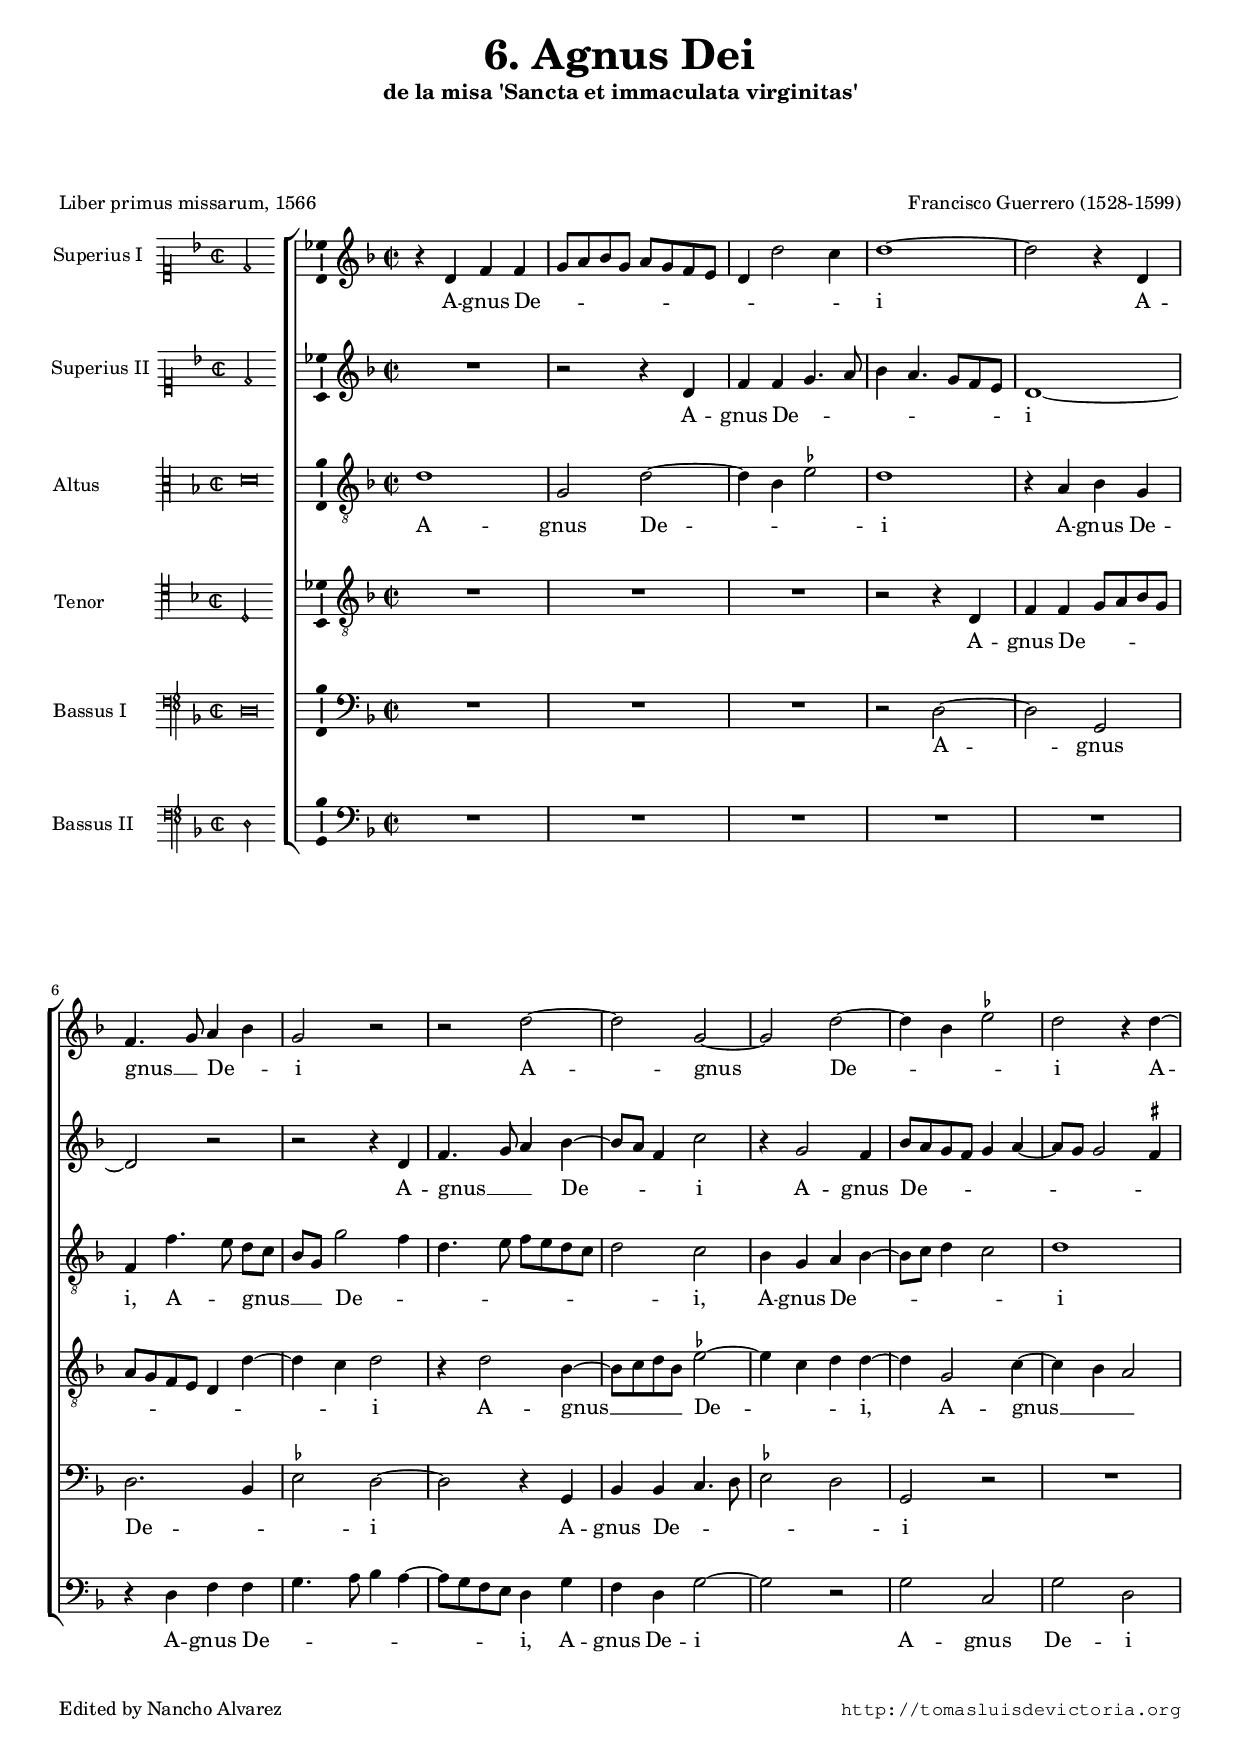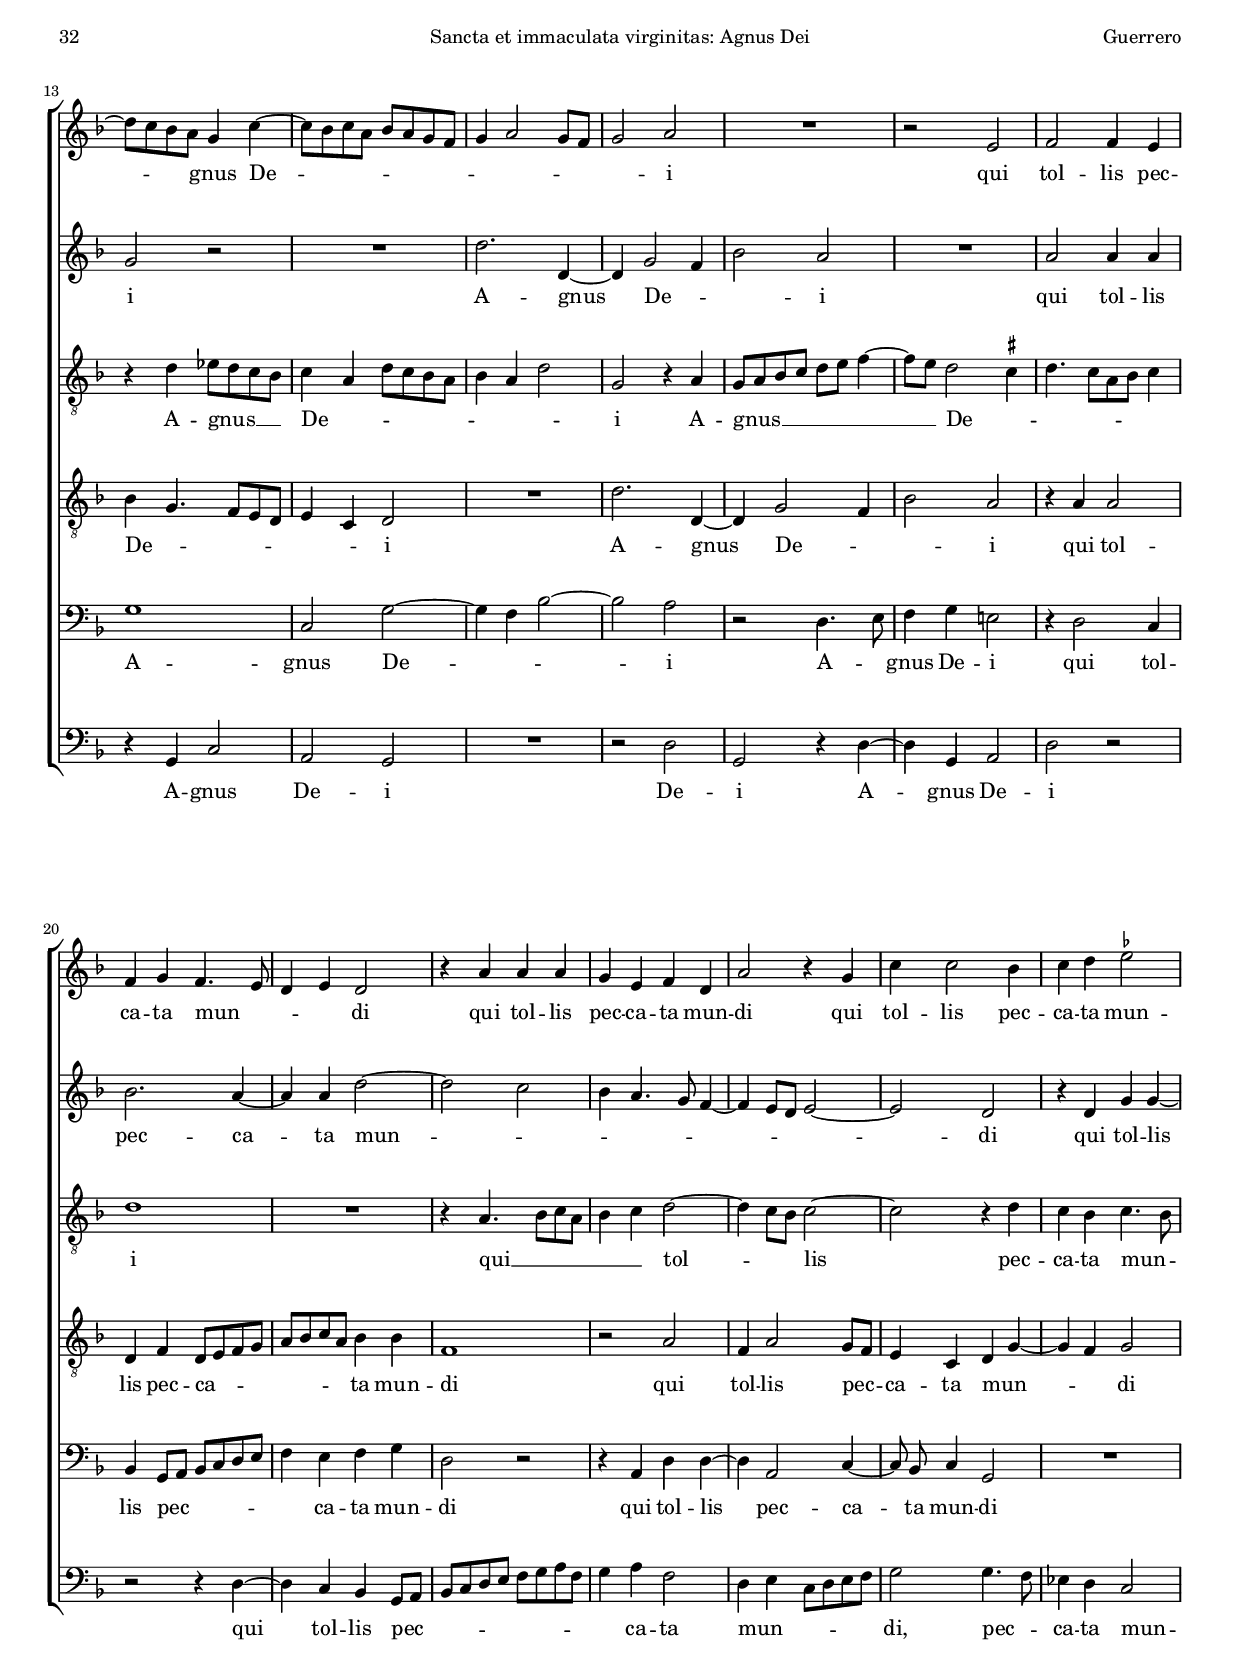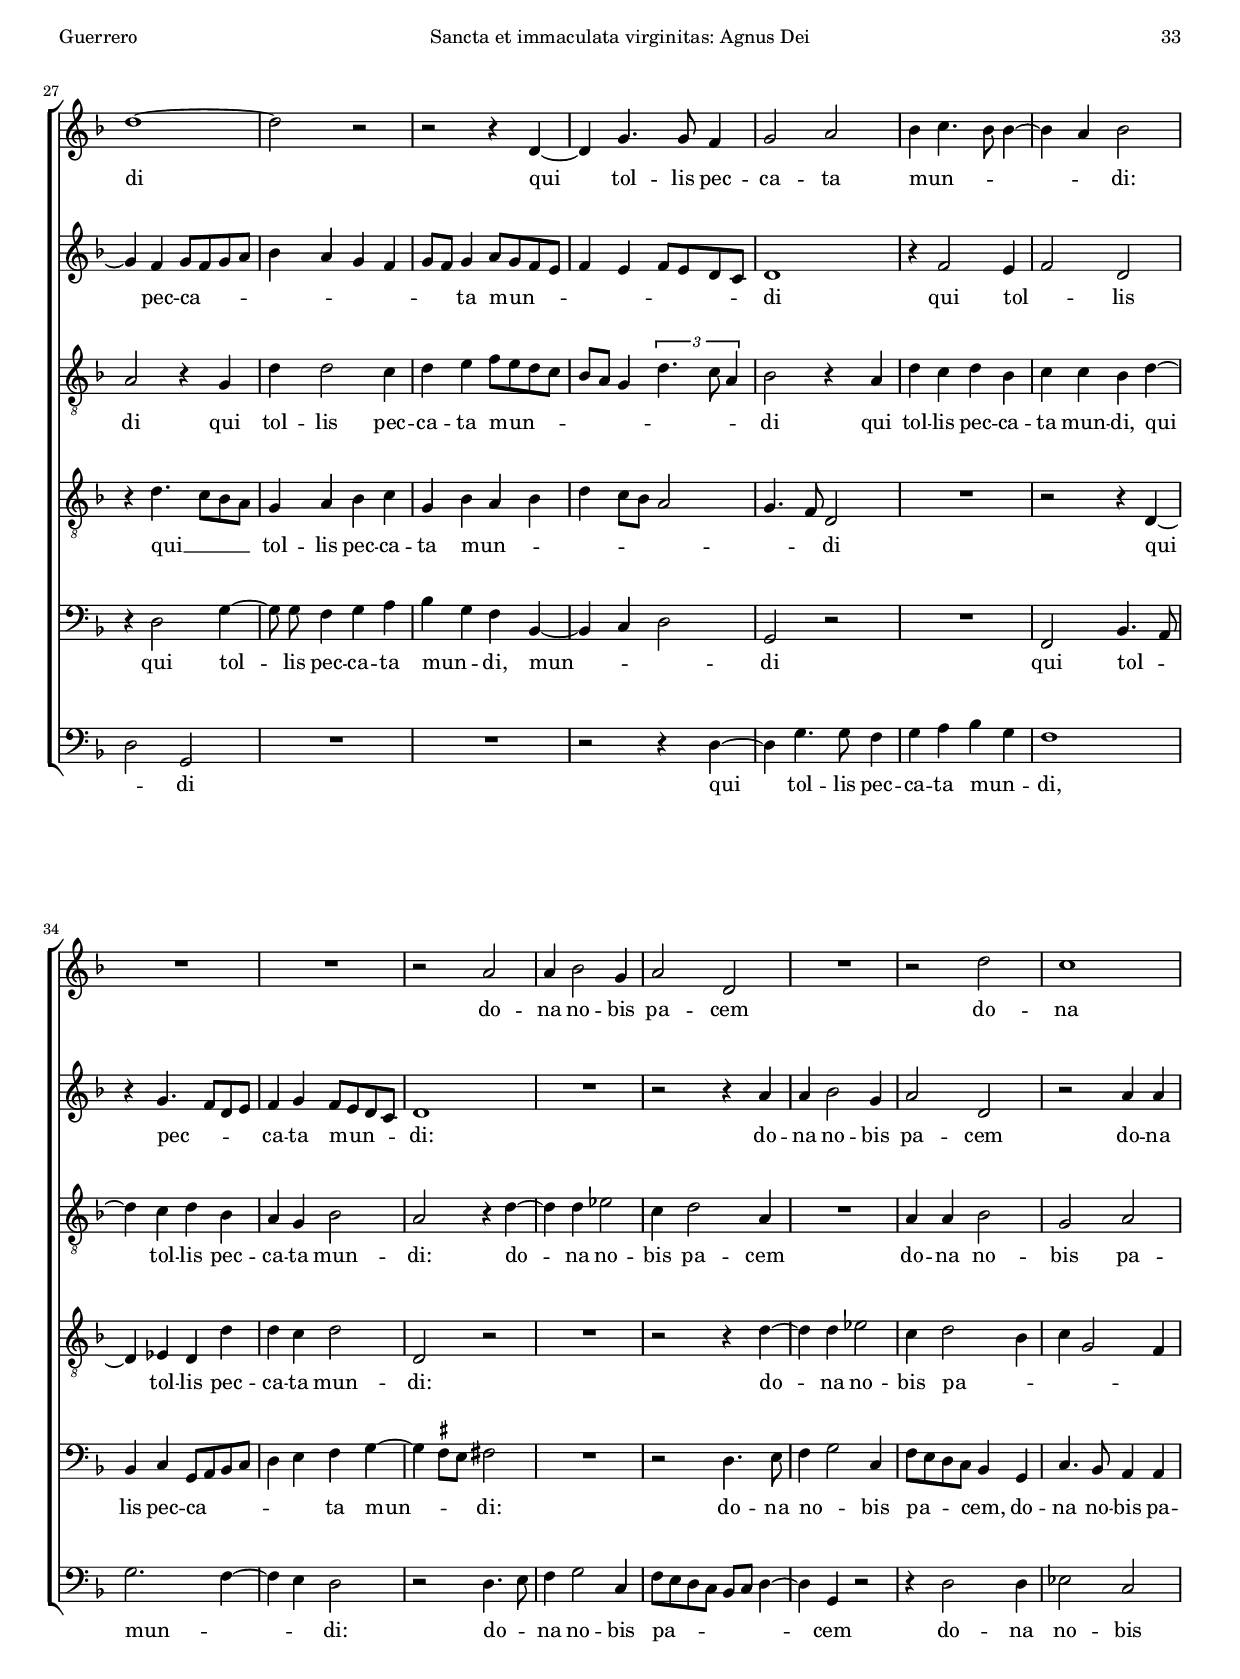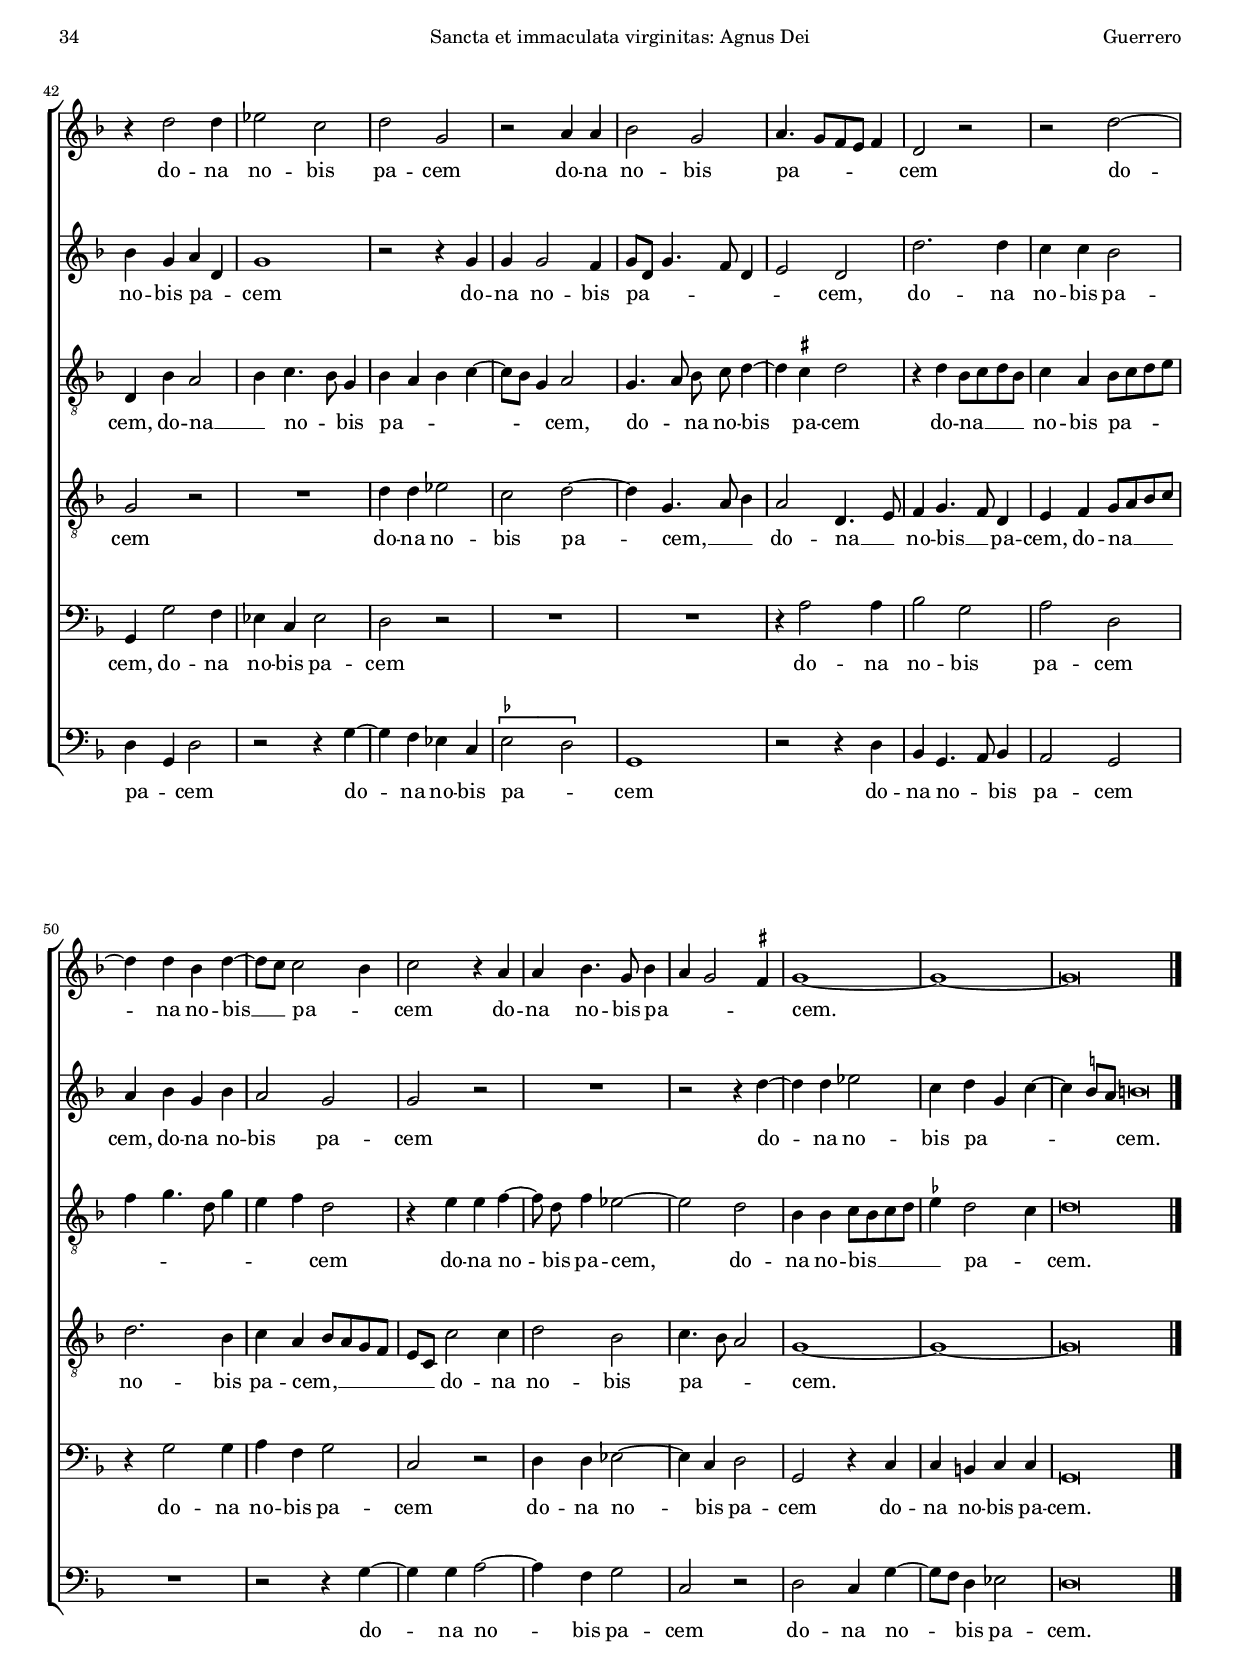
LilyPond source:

\version "2.18.0"

#(set-default-paper-size "a4")
#(set-global-staff-size 16.4)
#(ly:set-option 'point-and-click #f)
%mobile -s13.0 -i3.2

italicas=\override LyricText.font-shape = #'italic
rectas=\override LyricText.font-shape = #'upright
ss=\once \set suggestAccidentals = ##t
incipitwidth = 20

htitle="Sancta et immaculata virginitas: Agnus Dei"
hcomposer="Guerrero"

\header {
	title=\markup{\fontsize #3 "6. Agnus Dei" }
	subtitle="de la misa 'Sancta et immaculata virginitas'"
	subsubtitle=\markup{\null \vspace #3 }
	composer="Francisco Guerrero (1528-1599)"
        pdfauthor=\composer
	%opus="(-)"
	poet="Liber primus missarum, 1566"
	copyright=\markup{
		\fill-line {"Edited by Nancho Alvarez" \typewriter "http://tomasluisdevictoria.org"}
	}
%	tagline=""
}

global={\key f \major \time 2/2 \skip 1*57 \bar "|." }


cantus=\relative c'{
	r4 d f f
	g8 a bes g a g f e
	d4 d'2 c4
	d1 ~
	d2 r4 d,
	f4. g8 a4 bes 
	g2 r
	r d' ~
	d g, ~
	g d' ~
	d4 bes \ss ees2
	d r4 d ~
	d8 c bes a g4 c ~
	c8 bes c a bes a g f
	g4 a2 g8 f 
	g2 a
	R1
	r2 e
	f f4 e
	f g f4. e8 
	d4 e d2
	r4 a' a a
	g e f d
	a'2 r4 g
	c4 c2 bes4
	c d \ss ees2
	d1 ~
	d2 r
	r r4 d, ~
	d g4. g8 f4
	g2 a
	bes4 c4. bes8 bes4 ~
	bes a bes2
	R1*2
	r2 a
	a4 bes2 g4
	a2 d,
	R1
	r2 d' 
	c1
	r4 d2 d4
	ees2 c
	d g,
	r a4 a
	bes2 g
	a4. g8[ f e] f4
	d2 r
	r d' ~
	d4 d bes d ~
	d8 c c2 bes4
	c2 r4 a 
	a bes4. g8 bes4
	a4 g2 \ss fis4
	g1 ~
	g ~
	g\breve*1/2
}

cantusdos=\relative c'{
	R1
	r2 r4 d
	f f g4. a8
	bes4 a4. g8 f e
	d1 ~
	d2 r
	r r4 d
	f4. g8 a4 bes ~
	bes8 a f4 c'2
	r4 g2 f4
	bes8 a g f g4 a ~
	a8 g g2 \ss fis4
	g2 r
	R1
	d'2. d,4 ~
	d4 g2 f4
	bes2 a
	R1
	a2 a4 a
	bes2. a4 ~
	a a d2 ~
	d2 c
	bes4 a4. g8 f4 ~
	f e8 d e2 ~
	e d
	r4 d g g ~
	g f g8 f g a
	bes4 a g f
	g8 f g4 a8 g f e
	f4 e f8 e d c
	d1
	r4 f2 e4
	f2 d
	r4 g4. f8 d e
	f4 g f8 e d c
	d1
	R1
	r2 r4 a'
	a bes2 g4
	a2 d,
	r2 a'4 a
	bes g a d,
	g1
	r2 r4 g 
	g g2 f4
	g8 d g4. f8 d4
	e2 d
	d'2. d4 
	c c bes2
	a4 bes g bes
	a2 g
	g r
	R1
	r2 r4 d' ~
	d d ees2
	c4 d g, c ~
	c \ss b8 a b!\breve*1/4
}

altus=\relative c'{
	\tupletUp
	d1
	g,2 d' ~
	d4 bes \ss ees2
	d1
	r4 a bes g
	f f'4. e8 d[ c]
	bes g g'2 f4
	d4. e8 f e d c
	d2 c
	bes4 g a bes ~
	bes8 c d4 c2
	d1
	r4 d ees8 d c bes
	c4 a d8 c bes a
	bes4 a d2
	g, r4 a
	g8 a bes c d e f4 ~
	f8 e d2 \ss cis4
	d4. c8[ a bes] c4
	d1 
	R1
	r4 a4. bes8 c a
	bes4 c d2 ~
	d4 c8 bes c2 ~
	c r4 d
	c bes c4. bes8 
	a2 r4 g
	d'4 d2 c4
	d e f8 e d c 
	bes a g4 \tuplet 3/2{d'4. c8 a4}
	bes2 r4 a
	d c d bes
	c c bes d ~
	d c d bes
	a g bes2
	a r4 d ~
	d d ees2 
	c4 d2 a4
	R1
	a4 a bes2
	g a
	d,4 bes' a2
	bes4 c4. bes8 g4
	bes a bes c ~
	c8 bes g4 a2
	g4. a8 bes \noBeam c d4 ~
	d \ss cis d2
	r4 d bes8 c d bes
	c4 a bes8 c d e
	f4 g4. d8 g4
	e f d2
	r4 e e f ~
	f8 \noBeam d f4 ees2 ~
	ees d
	bes4 bes c8 bes c d
	\ss ees4 d2 c4
	d\breve*1/2
}

tenor=\relative c{
	R1*3
	r2 r4 d
	f4 f g8 a bes g
	a g f e d4 d' ~
	d c d2
	r4 d2 bes4 ~
	bes8 c d bes \ss ees2 ~
	ees4 c d d ~
	d4 g,2 c4 ~
	c bes a2
	bes4 g4. f8 e d
	e4 c d2
	R1
	d'2. d,4 ~
	d g2 f4
	bes2 a
	r4 a a2
	d,4 f d8 e f g
	a bes c a bes4 bes
	f1
	r2 a2
	f4 a2 g8 f
	e4 c d g ~
	g f g2
	r4 d'4. c8 bes a
	g4 a bes c 
	g bes a bes
	d c8 bes a2
	g4. f8 d2
	R1
	r2 r4 d ~
	d ees d d' 
	d c d2 
	d,2 r
	R1
	r2 r4 d' ~
	d d ees2
	c4 d2 bes4
	c g2 f4
	g2 r
	R1
	d'4 d ees2
	c d ~
	d4 g,4. a8 bes4
	a2 d,4. e8
	f4 g4. f8 d4
	e f g8 a bes c
	d2. bes4
	c4 a bes8 a g f
	e c c'2 c4
	d2 bes
	c4. bes8 a2
	g1 ~
	g ~
	g\breve*1/2
}

bassus=\relative c{
	R1*3
	r2 d ~
	d g,
	d'2. bes4
	\ss ees2 d ~
	d r4 g,
	bes bes c4. d8
	\ss ees2 d
	g, r
	R1
	g'1
	c,2 g'2 ~
	g4 f bes2 ~
	bes a
	r2 d,4. e8
	f4 g e!2
	r4 d2 c4
	bes g8 a bes c d e
	f4 e f g
	d2 r2
	r4 a d d~
	d a2 c4 ~
	c8 \noBeam bes c4 g2
	R1
	r4 d'2 g4 ~
	g8 \noBeam g f4 g a
	bes g f bes, ~
	bes c d2
	g,2 r
	R1
	f2 bes4. a8
	bes4 c g8 a bes c
	d4 e f g ~ 
	g4 \ss fis8 e fis!2
	R1
	r2 d4. e8
	f4 g2 c,4
	f8 e d c bes4 g
	c4. bes8 a4 a
	g4 g'2 f4
	ees c ees2
	d r
	R1*2
	r4 a'2 a4
	bes2 g
	a d,
	r4 g2 g4
	a f g2
	c,2 r
	d4 d ees2 ~
	ees4 c d2
	g,2 r4 c
	c b c c
	g\breve*1/2
}

bassusdos=\relative c{
	R1*5
	r4 d f f
	g4. a8 bes4 a ~
	a8 g f e d4 g
	f d g2 ~
	g r
	g c, 
	g' d
	r4 g, c2
	a2 g
	R1
	r2 d'
	g, r4 d' ~
	d g, a2
	d r
	r r4 d ~
	d c bes g8 a
	bes8 c d e f g a f
	g4 a f2
	d4 e c8 d e f
	g2 g4. f8 
	ees4 d c2
	d2 g,
	R1*2
	r2 r4 d' ~
	d g4. g8 f4
	g4 a bes g
	f1
	g2. f4 ~
	f e d2
	r2 d4. e8 
	f4 g2 c,4
	f8 e d c bes c d4 ~
	d g, r2
	r4 d'2 d4
	ees2 c
	d4 g, d'2
	r2 r4 g ~
	g f ees c
	\[\ss ees2 d\]
	g,1
	r2 r4 d'
	bes g4. a8 bes4
	a2 g
	R1
	r2 r4 g' ~
	g g a2 ~
	a4 f g2
	c, r
	d2 c4 g' ~
	g8 f d4 ees2
	d\breve*1/2
}

textocantus=\lyricmode{
A -- gnus De -- _ _ _ _ _ _ _ _ _ _ _ i
A -- gnus __ _ De -- _ i
A -- gnus De -- _ _ i
A -- _ _ _ gnus De -- _ _ _ _ _ _ _ _ _ _ _ _ i
qui tol -- lis pec -- ca -- ta mun -- _ _ _ di
qui tol -- lis pec -- ca -- ta mun -- di
qui tol -- lis pec -- ca -- ta mun -- di
qui tol -- lis pec -- ca -- ta mun -- _ _ _ _ di:
do -- na no -- bis pa -- cem
do -- na
do -- na no -- bis pa -- cem
do -- na no -- bis pa -- _ _ _ _ cem
do -- na no -- bis __ _ pa -- _ cem
do -- na no -- bis pa -- _ _ _ cem.
}

textocantusdos=\lyricmode{
A -- gnus De -- _ _ _ _ _ _ _ i
A -- gnus __ _ _ De -- _ _ i
A -- gnus De -- _ _ _ _ _ _ _ _ i
A -- gnus De -- _ _ i
qui tol -- lis pec -- ca -- ta mun -- _ _ _ _ _ _ _ _ di
qui tol -- lis pec -- ca -- _ _ _ _ _ _ _ _ _ ta mun -- _ _ _ _ _ _ _ _ _ di
qui tol -- _ lis pec -- _ _ _ ca -- ta mun -- _ _ _ di:
do -- na no -- bis pa -- cem
do -- na no -- bis pa -- _ cem
do -- na no -- bis pa -- _ _ _ _ _ cem,
do -- na no -- bis pa -- cem,
do -- na no -- bis pa -- cem
do -- na no -- bis pa -- _ _ _ _ cem.
}

textoaltus=\lyricmode{
A -- gnus De -- _ _ i
A -- gnus De -- i,
A -- _ gnus __ _ _ _ De -- _ _ _ _ _ _ _ _ i,
A -- gnus De -- _ _ _ _ i
A -- gnus __ _ _ _ De -- _ _ _ _ _ _ _ _ i
A -- gnus __ _ _ _ _ _ _ _ De -- _ _ _ _ _ _ i
qui __ _ _ _ _ _ tol -- _ _ lis
pec -- ca -- ta mun -- _ di
qui tol -- lis pec -- ca -- ta mun -- _ _ _ _ _ _ _ _ _ di
qui tol -- lis pec -- ca -- ta mun -- di,
qui tol -- lis pec -- ca -- ta mun -- di:
do -- na no -- bis pa -- cem
do -- na no -- bis pa -- cem,
do -- na __ _ no -- _ bis pa -- _ _ _ _ _ cem,
do -- _ na no -- bis pa -- cem
do -- na __ _ _ _ no -- bis pa -- _ _ _ _ _ _ _ _ _ cem
do -- na no -- bis pa -- cem,
do -- na no -- bis __ _ _ _ _ pa -- _ cem.
}

textotenor=\lyricmode{
A -- gnus De -- _ _ _ _ _ _ _ _ _ _ _ i
A -- gnus __ _ _ _ De -- _ _ i,
A -- gnus __ _ _ De -- _ _ _ _ _ _ i
A -- gnus De -- _ _ i
qui tol -- lis pec -- ca -- _ _ _ _ _ _ _ ta mun -- di
qui tol -- lis pec -- _ ca -- ta mun -- _ _ di
qui __ _ _ _ tol -- lis pec -- ca -- ta mun -- _ _ _ _ _ _ _ _ di
qui tol -- lis pec -- ca -- ta mun -- di:
do -- na no -- bis pa -- _ _ _ _ cem
do -- na no -- bis pa -- cem, __ _ _ 
do -- na __ _ no -- bis __ _ pa -- cem,
do -- na __ _ _ _ no -- bis pa -- cem, __ _ _ _ _ _ _
do -- na no -- bis pa -- _ _ cem.
}

textobassus=\lyricmode{
A -- gnus De -- _ _ i
A -- gnus De -- _ _ _ _ i
A -- gnus De -- _ _ i
A -- _ gnus De -- i
qui tol -- lis pec -- _ _ _ _ _ _ ca -- ta mun -- di
qui tol -- lis pec -- ca -- ta mun -- di
qui tol -- lis pec -- ca -- ta mun -- _ di,
mun -- _ _ di
qui tol -- _ lis pec -- ca -- _ _ _ _ _ ta mun -- _ _ di:
do -- na no -- _ bis pa -- _ _ _ cem,
do -- na no -- bis pa -- cem,
do -- na no -- bis pa -- cem
do -- na no -- bis pa -- cem
do -- na no -- bis pa -- cem
do -- na no -- bis pa -- cem
do -- na no -- bis pa -- cem.
}

textobassusdos=\lyricmode{
A -- gnus De -- _ _ _ _ _ _ _ i,
A -- gnus De -- i
A -- gnus De -- i
A -- gnus De -- i
De -- i
A -- gnus De -- i
qui tol -- lis pec -- _ _ _ _ _ _ _ _ _ _ ca -- ta mun -- _ _ _ _ _ di,
pec -- _ ca -- ta mun -- _ di
qui tol -- lis pec -- ca -- ta mun -- _ di,
mun -- _ _ di:
do -- _ na no -- bis pa -- _ _ _ _ _ _ cem
do -- na no -- bis pa -- _ cem
do -- na no -- bis pa -- _ cem
do -- na no -- _ bis pa -- cem
do -- na no -- bis pa -- cem
do -- na no -- _ bis pa -- cem.
}

incipitcantus=\markup{
	\score{
		{ 
		\set Staff.instrumentName="Superius I  "
		\override NoteHead.style = #'neomensural
		\override Rest.style = #'neomensural
		\override Staff.TimeSignature.style = #'neomensural
		\cadenzaOn 
		\clef "petrucci-c1"
		\key f \major
		\time 2/2
		d'2
		} 
	\layout {
		\context {\Voice
			\remove Ligature_bracket_engraver
			\consists Mensural_ligature_engraver
		}
		line-width=\incipitwidth
		indent = 0
	}
	}
}

incipitcantusdos=\markup{
	\score{
		{ 
		\set Staff.instrumentName="Superius II "
		\override NoteHead.style = #'neomensural
		\override Rest.style = #'neomensural
		\override Staff.TimeSignature.style = #'neomensural
		\cadenzaOn 
		\clef "petrucci-c1"
		\key f \major
		\time 2/2
		d'2
		} 
	\layout {
		\context {\Voice
			\remove Ligature_bracket_engraver
			\consists Mensural_ligature_engraver
		}
		line-width=\incipitwidth
		indent = 0
	}
	}
}


incipitaltus=\markup{
	\score{
		{ 
		\set Staff.instrumentName="Altus          "
		\override NoteHead.style = #'neomensural 
		\override Rest.style = #'neomensural
		\override Staff.TimeSignature.style = #'neomensural
		\cadenzaOn 
		\clef "petrucci-c3"
		\key f \major
		\time 2/2
		d'\breve
		} 
	\layout {
		\context {\Voice
			\remove Ligature_bracket_engraver
			\consists Mensural_ligature_engraver
		}
		line-width=\incipitwidth
		indent = 0
	}
	}
}

incipittenor=\markup{
	\score{
		{ 
		\set Staff.instrumentName="Tenor         "
		\override NoteHead.style = #'neomensural 
		\override Rest.style = #'neomensural
		\override Staff.TimeSignature.style = #'neomensural
		\cadenzaOn 
		\clef "petrucci-c4"
		\key f \major
		\time 2/2
		d2
		} 
	\layout {
		\context {\Voice
			\remove Ligature_bracket_engraver
			\consists Mensural_ligature_engraver
		}
		line-width=\incipitwidth
		indent=0
	}
	}
}

incipitbassus=\markup{
	\score{
		{ 
		\set Staff.instrumentName="Bassus I     "
		\override NoteHead.style = #'neomensural 
		\override Rest.style = #'neomensural
		\override Staff.TimeSignature.style = #'neomensural
		\cadenzaOn 
		\clef "petrucci-f4"
		\key f \major
		\time 2/2
		d\breve
		} 
	\layout {
		\context {\Voice
			\remove Ligature_bracket_engraver
			\consists Mensural_ligature_engraver
		}
		line-width=\incipitwidth
		indent = 0
	}
	}
}


incipitbassusdos=\markup{
	\score{
		{ 
		\set Staff.instrumentName="Bassus II    "
		\override NoteHead.style = #'neomensural 
		\override Rest.style = #'neomensural
		\override Staff.TimeSignature.style = #'neomensural
		\cadenzaOn 
		\clef "petrucci-f4"
		\key f \major
		\time 2/2
		d2
		} 
	\layout {
		\context {\Voice
			\remove Ligature_bracket_engraver
			\consists Mensural_ligature_engraver
		}
		line-width=\incipitwidth
		indent = 0
	}
	}
}



\score {\transpose c' c'{
\new ChoirStaff<<

	\new Staff <<\global
	\new Voice="v1" {
		\set Staff.instrumentName=\incipitcantus
		\clef "treble"
		\cantus }
	\new Lyrics \lyricsto "v1" {\textocantus }
	>>
	
	\new Staff <<\global
	\new Voice="v5" {
		\set Staff.instrumentName=\incipitcantusdos
		\clef "treble"
		\cantusdos }
	\new Lyrics \lyricsto "v5" {\textocantusdos }
	>>

	\new Staff << \global
	\new Voice="v2" {
		\set Staff.instrumentName=\incipitaltus
		\clef "G_8" 
		\altus }
	\new Lyrics \lyricsto "v2" {\textoaltus }
	>>

	\new Staff <<\global
	\new Voice="v3" {
		\set Staff.instrumentName=\incipittenor
		\clef "G_8"
		\tenor }
	\new Lyrics \lyricsto "v3" {\textotenor }
	>>

	\new Staff <<\global
	\new Voice="v4" {
		\set Staff.instrumentName=\incipitbassus
		\clef "bass" 
		\bassus }
	\new Lyrics \lyricsto "v4" {\textobassus }
	>>
	
	\new Staff <<\global
	\new Voice="v6" {
		\set Staff.instrumentName=\incipitbassusdos
		\clef "bass" 
		\bassusdos }
	\new Lyrics \lyricsto "v6" {\textobassusdos }
	>>
>>

	}%transpose

\layout{ 
	\context {\Lyrics 
		\override VerticalAxisGroup.staff-affinity = #UP
		\override VerticalAxisGroup.nonstaff-relatedstaff-spacing =
			#'((basic-distance . 0) (minimum-distance . 0) (padding . 1))
		\override LyricText.font-size = #1.2
		\override LyricHyphen.minimum-distance = #0.5
	}
	\context {\Score 
		tempoHideNote = ##t
		\override BarNumber.padding = #2 
	}
	\context {\Voice 
		%melismaBusyProperties = #'()
		%autoBeaming = ##f
	}
	\context {\Staff 
                %\RemoveEmptyStaves
                %\override VerticalAxisGroup.remove-first = ##t
		\override VerticalAxisGroup.staff-staff-spacing =
			#'((basic-distance . 11) (minimum-distance . 0) (padding . 1))
		\consists Ambitus_engraver 
		\override LigatureBracket.padding = #1
	}
}

%\midi { \mtempo }

}


\paper{
	evenHeaderMarkup=\markup  \fill-line { \fromproperty #'page:page-number-string \htitle \hcomposer }
	oddHeaderMarkup= \markup  \fill-line { \on-the-fly #not-first-page \hcomposer \on-the-fly #not-first-page \htitle \on-the-fly #not-first-page \fromproperty #'page:page-number-string }
	%system-count=20
	%page-count = 8
	ragged-last-bottom = ##f
	indent=4.0\cm
	system-system-spacing =
	#'((basic-distance . 20) (minimum-distance . 0) (padding . 5))
	top-system-spacing = % header
	#'((basic-distance . 9) (minimum-distance . 0) (padding . 0))
	last-bottom-spacing = % footer
	#'((basic-distance . 12) (minimum-distance . 0) (padding . 0))
	markup-system-spacing.padding = #1.5

first-page-number=31
}